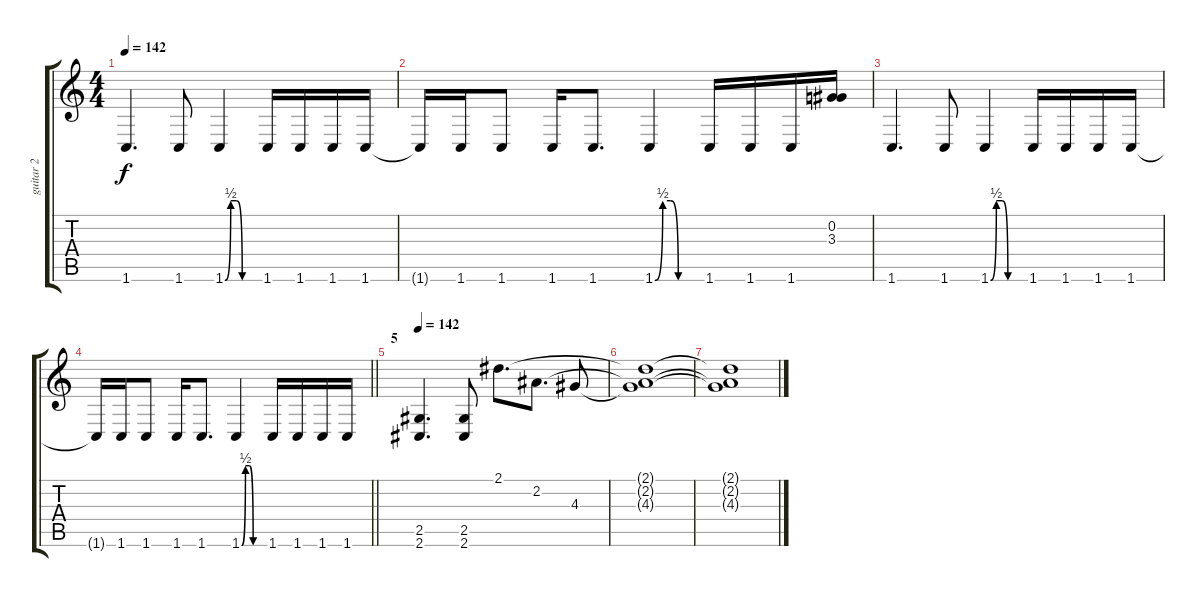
\track ("guitar 2" "guitar 2") {instrument distortionguitar}
\staff {score tabs}
\tuning (Db4 Ab3 E3 B2 Gb2 B1) {hide}
\ts (4 4)
\tempo 142
\clef g2
\ks c
1.6.4{d dy f} 1.6.8 1.6{be (custom 0 0 10 2 20 2 30 0 60 0)}.4 1.6.16 1.6.16 1.6.16 1.6.16 |
1.6{t}.16 1.6.16 1.6.8 1.6.16 1.6.8{d} 1.6{be (custom 0 0 10 2 20 2 30 0 60 0)}.4 1.6.16 1.6.16 1.6.16 (0.2 3.3).16 |
1.6.4{d} 1.6.8 1.6{be (custom 0 0 10 2 20 2 30 0 60 0)}.4 1.6.16 1.6.16 1.6.16 1.6.16 |
\barLineRight lightlight
1.6{t}.16 1.6.16 1.6.8 1.6.16 1.6.8{d} 1.6{be (custom 0 0 10 2 20 2 30 0 60 0)}.4 1.6.16 1.6.16 1.6.16 1.6.16 |
\section ("" "5")
\tempo 142
(2.5 2.6).4{d} (2.5 2.6).8 2.1.8{d} 2.2.8{d} 4.3.8 |
(2.1{t} 2.2{t} 4.3{t}).1 |
(2.1{t} 2.2{t} 4.3{t}).1
